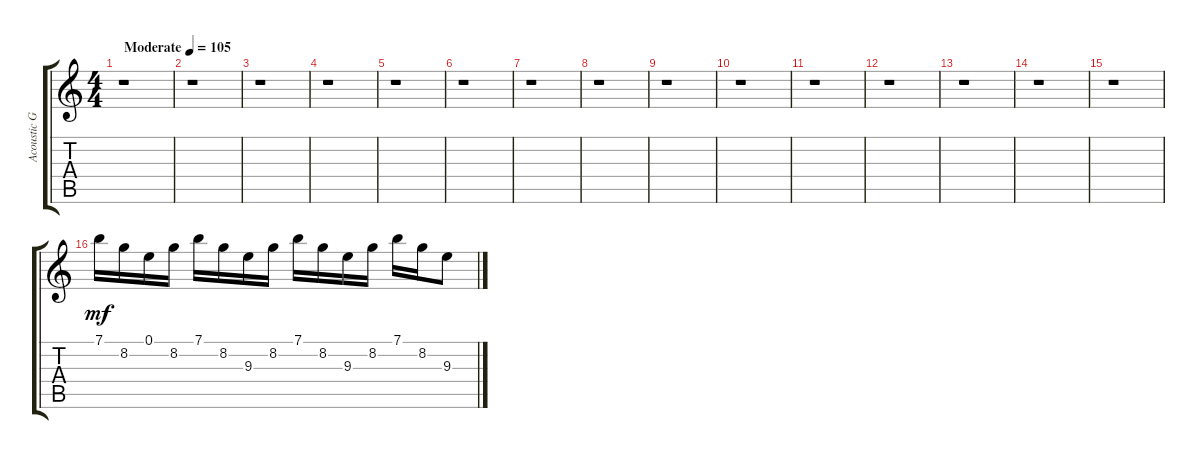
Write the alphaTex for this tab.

\track ("Acoustic Guitar (steel)" "Acoustic G") {instrument acousticguitarsteel}
\staff {score tabs}
\tuning (E4 B3 G3 D3 A2 E2) {hide}
\ts (4 4)
\tempo (105 "Moderate")
\clef g2
\ks c
r.1{dy mf instrument acousticguitarsteel} |
r.1 |
r.1 |
r.1 |
r.1 |
r.1 |
r.1 |
r.1 |
r.1 |
r.1 |
r.1 |
r.1 |
r.1 |
r.1 |
r.1 |
7.1.16 8.2.16 0.1.16 8.2.16 7.1.16 8.2.16 9.3.16 8.2.16 7.1.16 8.2.16 9.3.16 8.2.16 7.1.16 8.2.16 9.3.8
